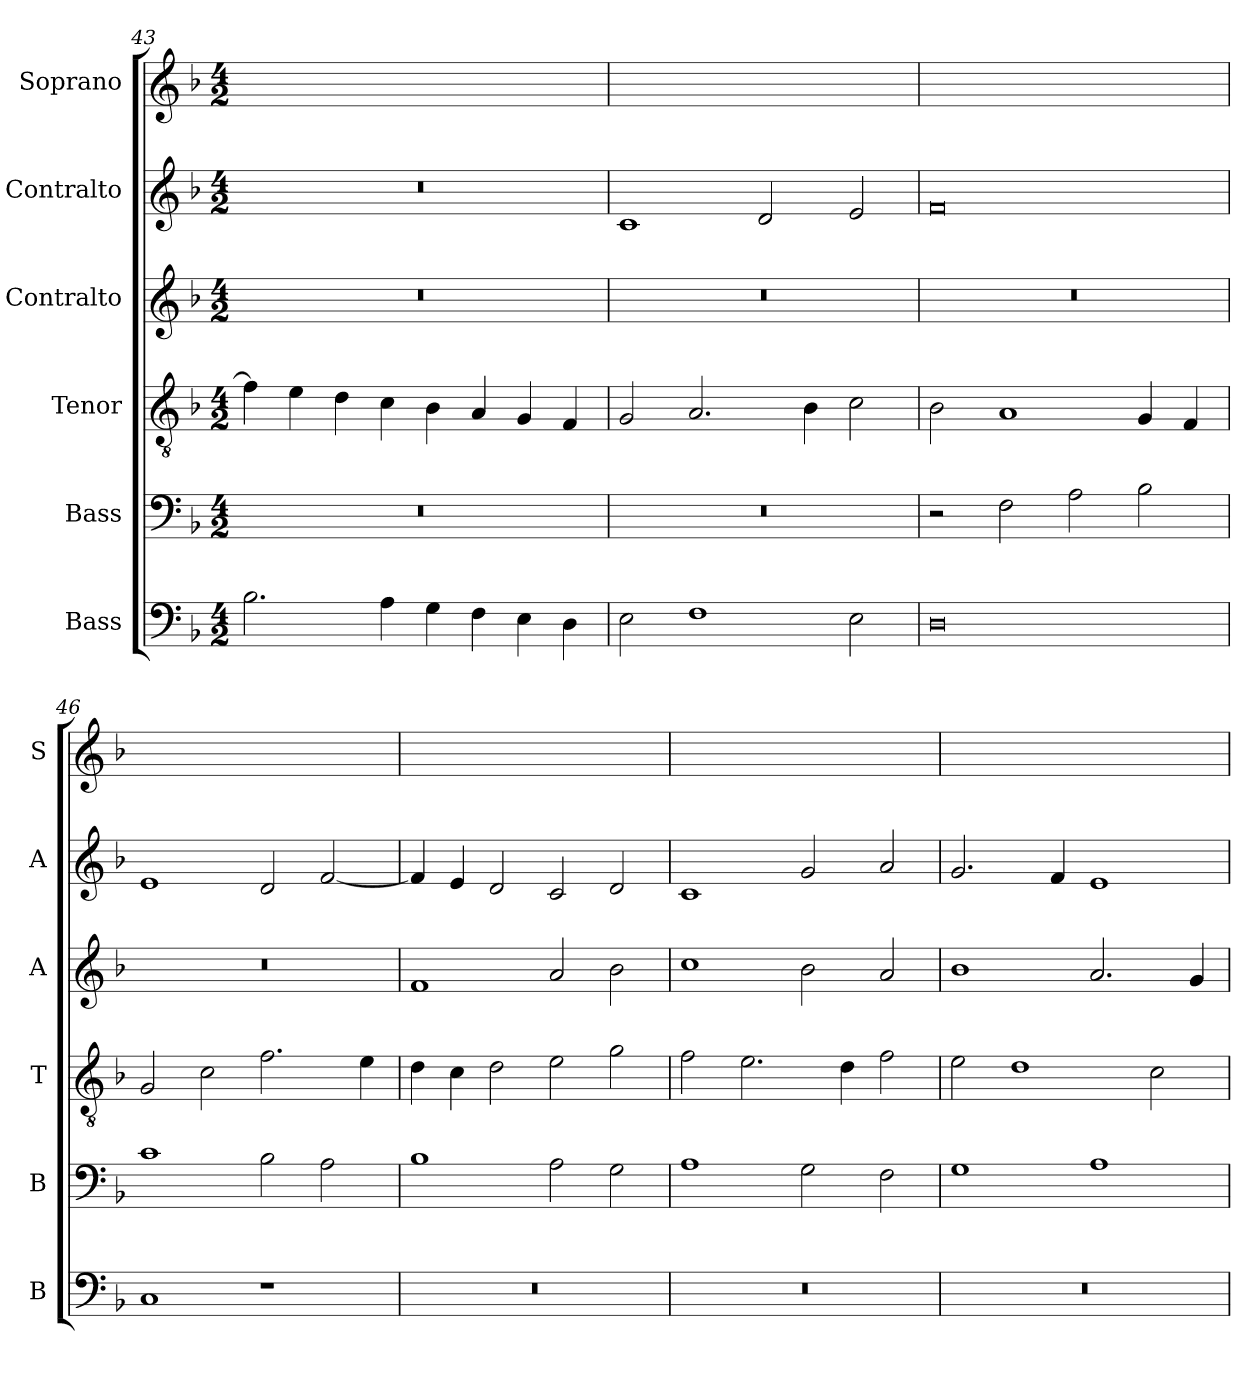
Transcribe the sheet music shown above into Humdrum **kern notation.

**kern	**kern	**kern	**kern	**kern	**kern
*part6	*part5	*part4	*part3	*part2	*part1
*staff6	*staff5	*staff4	*staff3	*staff2	*staff1
*I"Bass	*I"Bass	*I"Tenor	*I"Contralto	*I"Contralto	*I"Soprano
*I'B	*I'B	*I'T	*I'A	*I'A	*I'S
*clefF4	*clefF4	*clefGv2	*clefG2	*clefG2	*clefG2
*k[b-]	*k[b-]	*k[b-]	*k[b-]	*k[b-]	*k[b-]
*F:ion	*F:ion	*F:ion	*F:ion	*F:ion	*F:ion
*M4/2	*M4/2	*M4/2	*M4/2	*M4/2	*M4/2
=43	=43	=43	=43	=43	=43
2.B-	0r	4f]	0r	0r	0ryy
.	.	4e	.	.	.
.	.	4d	.	.	.
4A	.	4c	.	.	.
4G	.	4B-	.	.	.
4F	.	4A	.	.	.
4E	.	4G	.	.	.
4D	.	4F	.	.	.
=44	=44	=44	=44	=44	=44
2E	0r	2G	0r	1c	0ryy
1F	.	2.A	.	.	.
.	.	.	.	2d	.
.	.	4B-	.	.	.
2E	.	2c	.	2e	.
=45	=45	=45	=45	=45	=45
0D	2r	2B-	0r	0f	0ryy
.	2F	1A	.	.	.
.	2A	.	.	.	.
.	2B-	4G	.	.	.
.	.	4F	.	.	.
=46	=46	=46	=46	=46	=46
1C	1c	2G	0r	1e	0ryy
.	.	2c	.	.	.
1r	2B-	2.f	.	2d	.
.	2A	.	.	[2f	.
.	.	4e	.	.	.
=47	=47	=47	=47	=47	=47
0r	1B-	4d	1f	4f]	0ryy
.	.	4c	.	4e	.
.	.	2d	.	2d	.
.	2A	2e	2a	2c	.
.	2G	2g	2b-	2d	.
=48	=48	=48	=48	=48	=48
0r	1A	2f	1cc	1c	0ryy
.	.	2.e	.	.	.
.	2G	.	2b-	2g	.
.	.	4d	.	.	.
.	2F	2f	2a	2a	.
=49	=49	=49	=49	=49	=49
0r	1G	2e	1b-	2.g	0ryy
.	.	1d	.	.	.
.	.	.	.	4f	.
.	1A	.	2.a	1e	.
.	.	2c	.	.	.
.	.	.	4g	.	.
=	=	=	=	=	=
*-	*-	*-	*-	*-	*-
